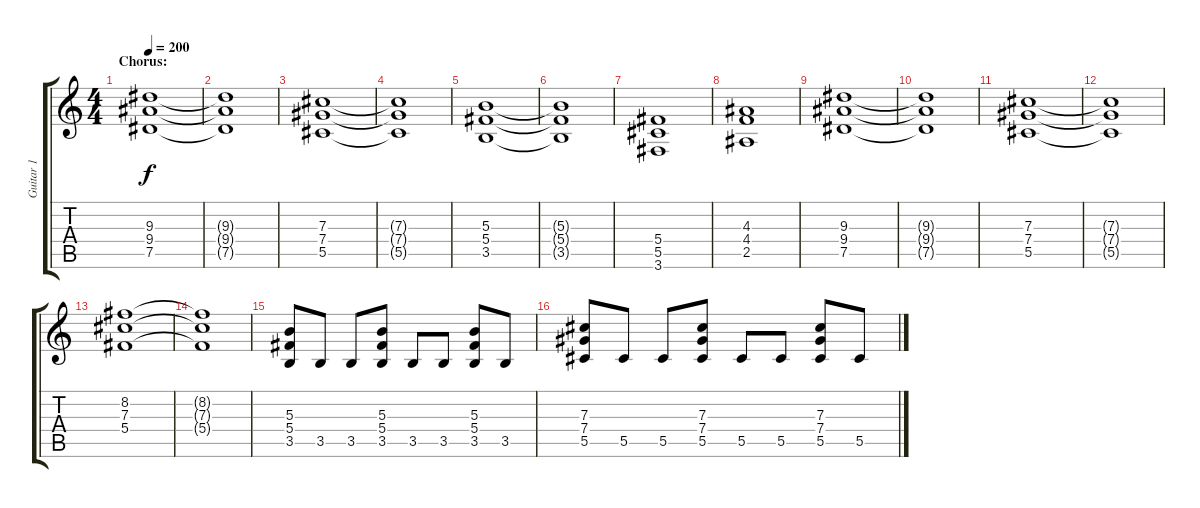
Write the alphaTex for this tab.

\track ("Guitar 1" "Guitar 1") {instrument distortionguitar}
\staff {score tabs}
\tuning (Eb4 Bb3 Gb3 Db3 Ab2 Eb2) {hide}
\ts (4 4)
\section ("" "Chorus:")
\tempo 200
\clef g2
\ks c
(9.3 9.4 7.5).1{dy f} |
(9.3{t} 9.4{t} 7.5{t}).1 |
(7.3 7.4 5.5).1 |
(7.3{t} 7.4{t} 5.5{t}).1 |
(5.3 5.4 3.5).1 |
(5.3{t} 5.4{t} 3.5{t}).1 |
(5.4 5.5 3.6).1 |
(4.3 4.4 2.5).1 |
(9.3 9.4 7.5).1 |
(9.3{t} 9.4{t} 7.5{t}).1 |
(7.3 7.4 5.5).1 |
(7.3{t} 7.4{t} 5.5{t}).1 |
(8.2 7.3 5.4).1 |
(8.2{t} 7.3{t} 5.4{t}).1 |
(5.3 5.4 3.5).8 3.5.8 3.5.8 (5.3 5.4 3.5).8 3.5.8 3.5.8 (5.3 5.4 3.5).8 3.5.8 |
(7.3 7.4 5.5).8 5.5.8 5.5.8 (7.3 7.4 5.5).8 5.5.8 5.5.8 (7.3 7.4 5.5).8 5.5.8
